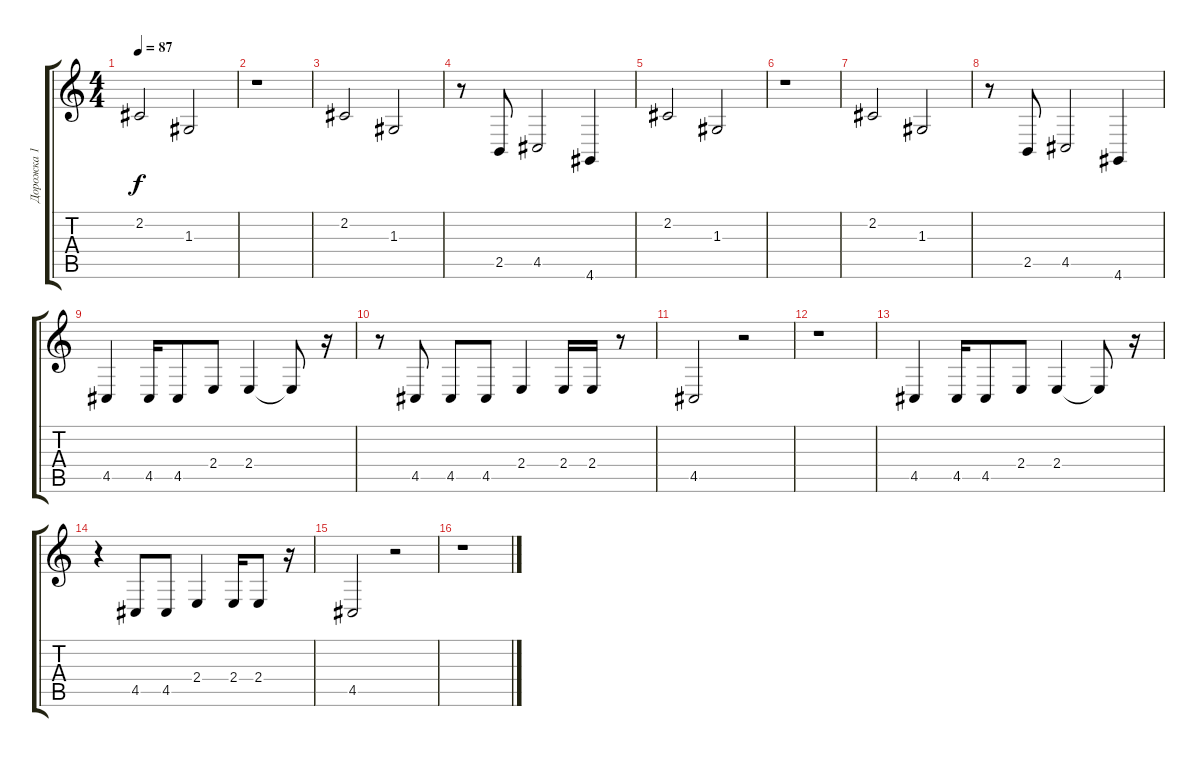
\track ("Дорожка 1" "Дорожка 1") {instrument acousticgrandpiano}
\staff {score tabs}
\tuning (E4 B3 G3 D3 A2 E2) {hide}
\ts (4 4)
\tempo 87
\clef g2
\ks c
2.2.2{dy f} 1.3.2 |
r.1 |
2.2.2 1.3.2 |
r.8 2.5.8 4.5.2 4.6.4 |
2.2.2 1.3.2 |
r.1 |
2.2.2 1.3.2 |
r.8 2.5.8 4.5.2 4.6.4 |
4.5.4 4.5.16 4.5.8 2.4.8 2.4.4 2.4{t}.8 r.16 |
r.8 4.5.8 4.5.8 4.5.8 2.4.4 2.4.16 2.4.16 r.8 |
4.5.2 r.2 |
r.1 |
4.5.4 4.5.16 4.5.8 2.4.8 2.4.4 2.4{t}.8 r.16 |
r.4 4.5.8 4.5.8 2.4.4 2.4.16 2.4.8 r.16 |
4.5.2 r.2 |
r.1
